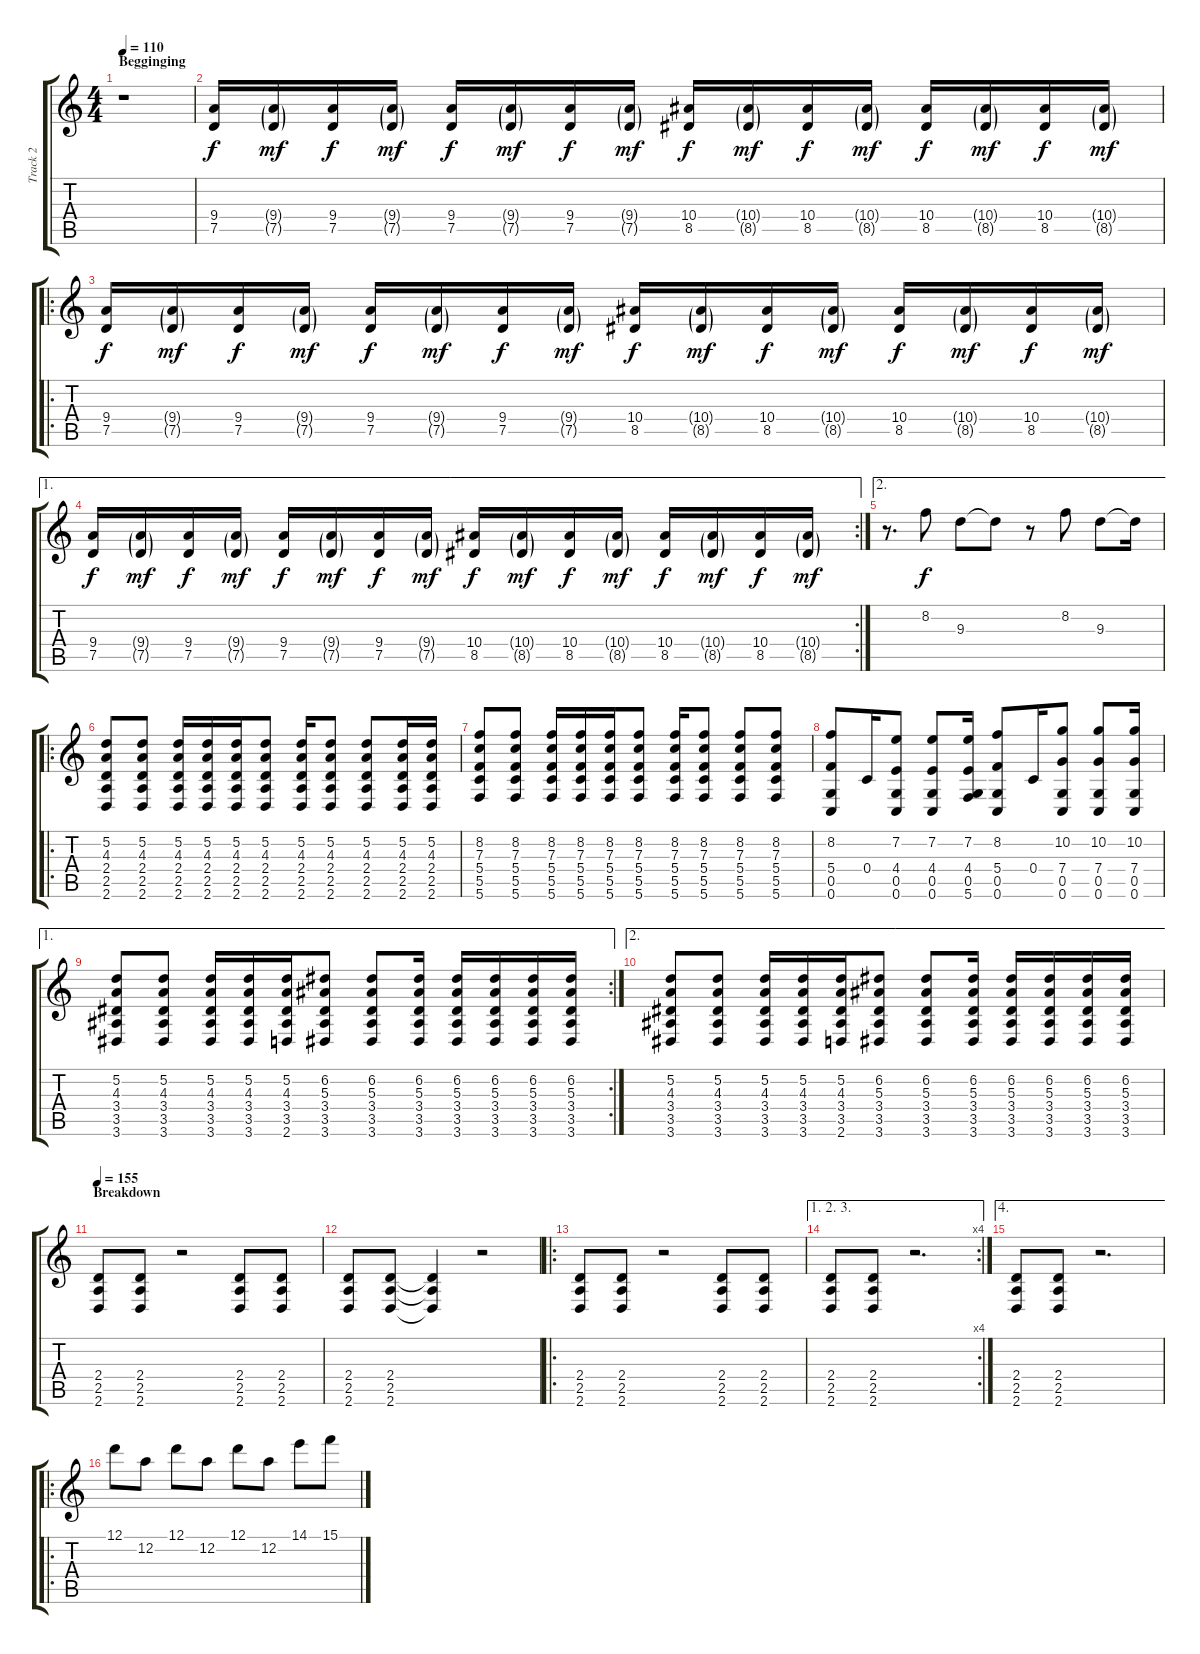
\track ("Track 2" "Track 2") {instrument distortionguitar}
\staff {score tabs}
\tuning (D4 A3 F3 C3 G2 C2) {hide}
\ts (4 4)
\section ("" "Begginging")
\tempo 110
\clef g2
\ks c
r.1{dy f instrument distortionguitar} |
(9.4 7.5).16 (9.4{g} 7.5{g}).16{dy mf} (9.4 7.5).16{dy f} (9.4{g} 7.5{g}).16{dy mf} (9.4 7.5).16{dy f} (9.4{g} 7.5{g}).16{dy mf} (9.4 7.5).16{dy f} (9.4{g} 7.5{g}).16{dy mf} (10.4 8.5).16{dy f} (10.4{g} 8.5{g}).16{dy mf} (10.4 8.5).16{dy f} (10.4{g} 8.5{g}).16{dy mf} (10.4 8.5).16{dy f} (10.4{g} 8.5{g}).16{dy mf} (10.4 8.5).16{dy f} (10.4{g} 8.5{g}).16{dy mf} |
\ro
(9.4 7.5).16{dy f} (9.4{g} 7.5{g}).16{dy mf} (9.4 7.5).16{dy f} (9.4{g} 7.5{g}).16{dy mf} (9.4 7.5).16{dy f} (9.4{g} 7.5{g}).16{dy mf} (9.4 7.5).16{dy f} (9.4{g} 7.5{g}).16{dy mf} (10.4 8.5).16{dy f} (10.4{g} 8.5{g}).16{dy mf} (10.4 8.5).16{dy f} (10.4{g} 8.5{g}).16{dy mf} (10.4 8.5).16{dy f} (10.4{g} 8.5{g}).16{dy mf} (10.4 8.5).16{dy f} (10.4{g} 8.5{g}).16{dy mf} |
\ae 1
\rc 2
(9.4 7.5).16{dy f} (9.4{g} 7.5{g}).16{dy mf} (9.4 7.5).16{dy f} (9.4{g} 7.5{g}).16{dy mf} (9.4 7.5).16{dy f} (9.4{g} 7.5{g}).16{dy mf} (9.4 7.5).16{dy f} (9.4{g} 7.5{g}).16{dy mf} (10.4 8.5).16{dy f} (10.4{g} 8.5{g}).16{dy mf} (10.4 8.5).16{dy f} (10.4{g} 8.5{g}).16{dy mf} (10.4 8.5).16{dy f} (10.4{g} 8.5{g}).16{dy mf} (10.4 8.5).16{dy f} (10.4{g} 8.5{g}).16{dy mf} |
\ae 2
r.8{d} 8.2.8{dy f} 9.3.8 9.3{t}.8 r.8 8.2.8 9.3.8 9.3{t}.16 |
\ro
(5.2 4.3 2.4 2.5 2.6).8 (5.2 4.3 2.4 2.5 2.6).8 (5.2 4.3 2.4 2.5 2.6).16 (5.2 4.3 2.4 2.5 2.6).16 (5.2 4.3 2.4 2.5 2.6).16 (5.2 4.3 2.4 2.5 2.6).8 (5.2 4.3 2.4 2.5 2.6).16 (5.2 4.3 2.4 2.5 2.6).8 (5.2 4.3 2.4 2.5 2.6).8 (5.2 4.3 2.4 2.5 2.6).16 (5.2 4.3 2.4 2.5 2.6).16 |
(8.2 7.3 5.4 5.5 5.6).8 (8.2 7.3 5.4 5.5 5.6).8 (8.2 7.3 5.4 5.5 5.6).16 (8.2 7.3 5.4 5.5 5.6).16 (8.2 7.3 5.4 5.5 5.6).16 (8.2 7.3 5.4 5.5 5.6).8 (8.2 7.3 5.4 5.5 5.6).16 (8.2 7.3 5.4 5.5 5.6).8 (8.2 7.3 5.4 5.5 5.6).8 (8.2 7.3 5.4 5.5 5.6).8 |
(8.2 5.4 0.5 0.6).8 0.4.16 (7.2 4.4 0.5 0.6).8 (7.2 4.4 0.5 0.6).8 (7.2 4.4 0.5 5.6).16 (8.2 5.4 0.5 0.6).8 0.4.16 (10.2 7.4 0.5 0.6).8 (10.2 7.4 0.5 0.6).8 (10.2 7.4 0.5 0.6).16 |
\ae 1
\rc 2
(5.2 4.3 3.4 3.5 3.6).8 (5.2 4.3 3.4 3.5 3.6).8 (5.2 4.3 3.4 3.5 3.6).16 (5.2 4.3 3.4 3.5 3.6).16 (5.2 4.3 3.4 3.5 2.6).16 (6.2 5.3 3.4 3.5 3.6).8 (6.2 5.3 3.4 3.5 3.6).8 (6.2 5.3 3.4 3.5 3.6).16 (6.2 5.3 3.4 3.5 3.6).16 (6.2 5.3 3.4 3.5 3.6).16 (6.2 5.3 3.4 3.5 3.6).16 (6.2 5.3 3.4 3.5 3.6).16 |
\ae 2
(5.2 4.3 3.4 3.5 3.6).8 (5.2 4.3 3.4 3.5 3.6).8 (5.2 4.3 3.4 3.5 3.6).16 (5.2 4.3 3.4 3.5 3.6).16 (5.2 4.3 3.4 3.5 2.6).16 (6.2 5.3 3.4 3.5 3.6).8 (6.2 5.3 3.4 3.5 3.6).8 (6.2 5.3 3.4 3.5 3.6).16 (6.2 5.3 3.4 3.5 3.6).16 (6.2 5.3 3.4 3.5 3.6).16 (6.2 5.3 3.4 3.5 3.6).16 (6.2 5.3 3.4 3.5 3.6).16 |
\section ("" "Breakdown")
\tempo 155
(2.4 2.5 2.6).8 (2.4 2.5 2.6).8 r.2 (2.4 2.5 2.6).8 (2.4 2.5 2.6).8 |
(2.4 2.5 2.6).8 (2.4 2.5 2.6).8 (2.4{t} 2.5{t} 2.6{t}).4 r.2 |
\ro
(2.4 2.5 2.6).8 (2.4 2.5 2.6).8 r.2 (2.4 2.5 2.6).8 (2.4 2.5 2.6).8 |
\ae (1 2 3)
\rc 4
(2.4 2.5 2.6).8 (2.4 2.5 2.6).8 r.2{d} |
\ae 4
(2.4 2.5 2.6).8 (2.4 2.5 2.6).8 r.2{d} |
\ro
12.1.8 12.2.8 12.1.8 12.2.8 12.1.8 12.2.8 14.1.8 15.1.8
